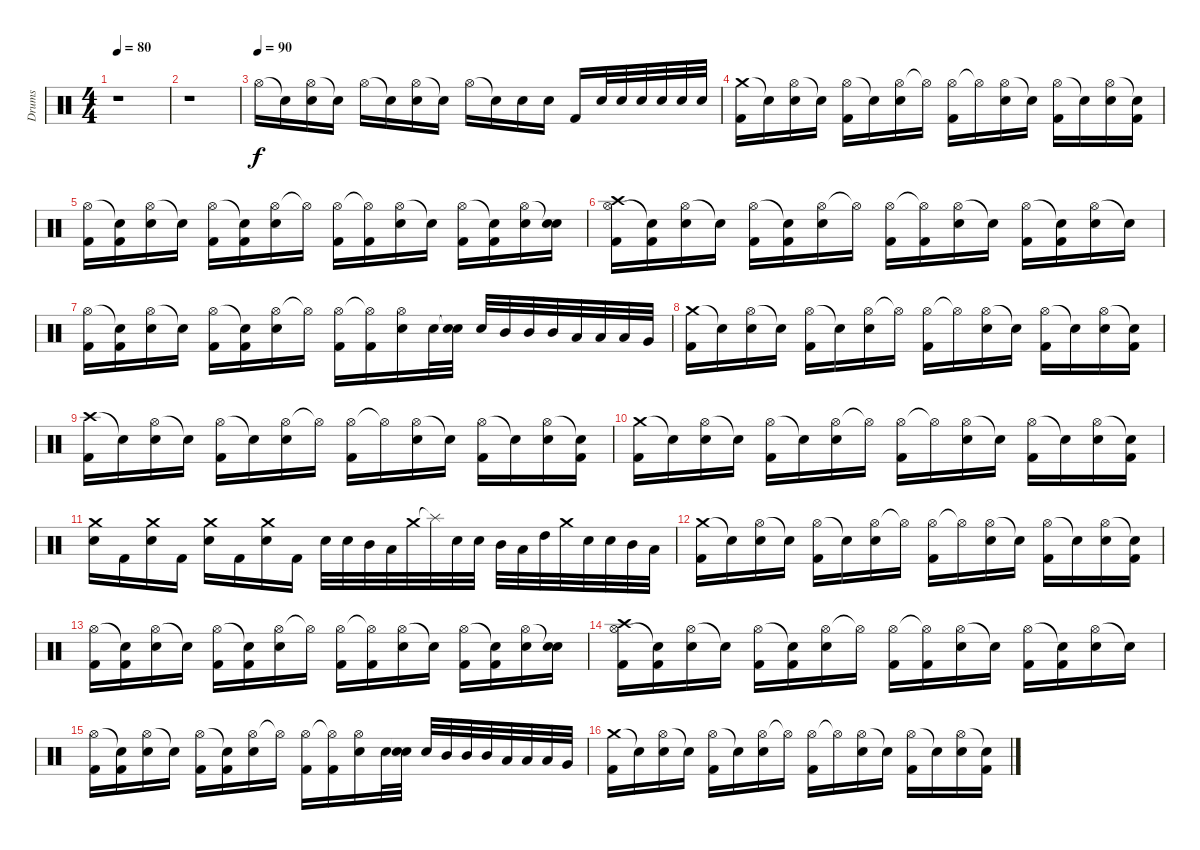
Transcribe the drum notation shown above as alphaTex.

\track ("Drums" "Drums") {instrument percussion}
\staff {score}
\articulation defaults
\ts (4 4)
\tempo 80
\clef neutral
\ks c
r.1{dy f} |
r.1 |
\tempo (90)
"Hi-Hat (open)".16 "Snare (hit)"{t}.16 ("Hi-Hat (open)" "Electric Snare (hit)").16 "Snare (hit)"{t}.16 "Hi-Hat (open)".16 "Snare (hit)"{t}.16 ("Hi-Hat (open)" "Electric Snare (hit)").16 "Snare (hit)"{t}.16 "Hi-Hat (open)".16 "Snare (hit)"{t}.16 "Electric Snare (hit)".16 "Electric Snare (hit)".16 "Kick (hit) 2".16 "Electric Snare (hit)".32 "Electric Snare (hit)".32 "Electric Snare (hit)".32 "Electric Snare (hit)".32 "Electric Snare (hit)".32 "Electric Snare (hit)".32 |
("Crash medium (hit)" "Kick (hit) 2").16 "Snare (hit)"{t}.16 ("Hi-Hat (open)" "Electric Snare (hit)").16 "Snare (hit)"{t}.16 ("Hi-Hat (open)" "Kick (hit) 2").16 "Snare (hit)"{t}.16 ("Hi-Hat (open)" "Electric Snare (hit)").16 "Hi-Hat (open)"{t}.16 ("Hi-Hat (open)" "Kick (hit) 2").16 "Hi-Hat (open)"{t}.16 ("Hi-Hat (open)" "Electric Snare (hit)").16 "Snare (hit)"{t}.16 ("Hi-Hat (open)" "Kick (hit) 2").16 "Snare (hit)"{t}.16 ("Hi-Hat (open)" "Electric Snare (hit)").16 ("Snare (hit)"{t} "Kick (hit) 2").16 |
("Hi-Hat (open)" "Kick (hit) 2").16 ("Snare (hit)"{t} "Kick (hit) 2").16 ("Hi-Hat (open)" "Electric Snare (hit)").16 "Snare (hit)"{t}.16 ("Hi-Hat (open)" "Kick (hit) 2").16 ("Snare (hit)"{t} "Kick (hit) 2").16 ("Hi-Hat (open)" "Electric Snare (hit)").16 "Hi-Hat (open)"{t}.16 ("Hi-Hat (open)" "Kick (hit) 2").16 ("Hi-Hat (open)"{t} "Kick (hit) 2").16 ("Hi-Hat (open)" "Electric Snare (hit)").16 "Snare (hit)"{t}.16 ("Hi-Hat (open)" "Kick (hit) 2").16 ("Snare (hit)"{t} "Kick (hit) 2").16 ("Hi-Hat (open)" "Electric Snare (hit)").16 ("Snare (hit)"{t} "Electric Snare (hit)").16 |
("Hi-Hat (open)" "Crash high (hit)" "Kick (hit) 2").16 ("Snare (hit)"{t} "Kick (hit) 2").16 ("Hi-Hat (open)" "Electric Snare (hit)").16 "Snare (hit)"{t}.16 ("Hi-Hat (open)" "Kick (hit) 2").16 ("Snare (hit)"{t} "Kick (hit) 2").16 ("Hi-Hat (open)" "Electric Snare (hit)").16 "Hi-Hat (open)"{t}.16 ("Hi-Hat (open)" "Kick (hit) 2").16 ("Hi-Hat (open)"{t} "Kick (hit) 2").16 ("Hi-Hat (open)" "Electric Snare (hit)").16 "Snare (hit)"{t}.16 ("Hi-Hat (open)" "Kick (hit) 2").16 ("Snare (hit)"{t} "Kick (hit) 2").16 ("Hi-Hat (open)" "Electric Snare (hit)").16 "Snare (hit)"{t}.16 |
("Hi-Hat (open)" "Kick (hit) 2").16 ("Snare (hit)"{t} "Kick (hit) 2").16 ("Hi-Hat (open)" "Electric Snare (hit)").16 "Snare (hit)"{t}.16 ("Hi-Hat (open)" "Kick (hit) 2").16 ("Snare (hit)"{t} "Kick (hit) 2").16 ("Hi-Hat (open)" "Electric Snare (hit)").16 "Hi-Hat (open)"{t}.16 ("Hi-Hat (open)" "Kick (hit) 2").16 ("Hi-Hat (open)"{t} "Kick (hit) 2").16 ("Hi-Hat (open)" "Electric Snare (hit)").16 "Electric Snare (hit)".32 ("Snare (hit)"{t} "Electric Snare (hit)").32 "Electric Snare (hit)".32 "Mid Tom (hit)".32 "Mid Tom (hit)".32 "Mid Tom (hit)".32 "Low Tom (hit)".32 "Low Tom (hit)".32 "Low Tom (hit)".32 "Very Low Tom (hit)".32 |
("Crash medium (hit)" "Kick (hit) 2").16 "Snare (hit)"{t}.16 ("Hi-Hat (open)" "Electric Snare (hit)").16 "Snare (hit)"{t}.16 ("Hi-Hat (open)" "Kick (hit) 2").16 "Snare (hit)"{t}.16 ("Hi-Hat (open)" "Electric Snare (hit)").16 "Hi-Hat (open)"{t}.16 ("Hi-Hat (open)" "Kick (hit) 2").16 "Hi-Hat (open)"{t}.16 ("Hi-Hat (open)" "Electric Snare (hit)").16 "Snare (hit)"{t}.16 ("Hi-Hat (open)" "Kick (hit) 2").16 "Snare (hit)"{t}.16 ("Hi-Hat (open)" "Electric Snare (hit)").16 ("Snare (hit)"{t} "Kick (hit) 2").16 |
("Crash high (hit)" "Kick (hit) 2").16 "Snare (hit)"{t}.16 ("Hi-Hat (open)" "Electric Snare (hit)").16 "Snare (hit)"{t}.16 ("Hi-Hat (open)" "Kick (hit) 2").16 "Snare (hit)"{t}.16 ("Hi-Hat (open)" "Electric Snare (hit)").16 "Hi-Hat (open)"{t}.16 ("Hi-Hat (open)" "Kick (hit) 2").16 "Hi-Hat (open)"{t}.16 ("Hi-Hat (open)" "Electric Snare (hit)").16 "Snare (hit)"{t}.16 ("Hi-Hat (open)" "Kick (hit) 2").16 "Snare (hit)"{t}.16 ("Hi-Hat (open)" "Electric Snare (hit)").16 ("Snare (hit)"{t} "Kick (hit) 2").16 |
("Crash medium (hit)" "Kick (hit) 2").16 "Snare (hit)"{t}.16 ("Hi-Hat (open)" "Electric Snare (hit)").16 "Snare (hit)"{t}.16 ("Hi-Hat (open)" "Kick (hit) 2").16 "Snare (hit)"{t}.16 ("Hi-Hat (open)" "Electric Snare (hit)").16 "Hi-Hat (open)"{t}.16 ("Hi-Hat (open)" "Kick (hit) 2").16 "Hi-Hat (open)"{t}.16 ("Hi-Hat (open)" "Electric Snare (hit)").16 "Snare (hit)"{t}.16 ("Hi-Hat (open)" "Kick (hit) 2").16 "Snare (hit)"{t}.16 ("Hi-Hat (open)" "Electric Snare (hit)").16 ("Snare (hit)"{t} "Kick (hit) 2").16 |
("Crash medium (hit)" "Electric Snare (hit)").16 "Kick (hit) 2".16 ("Crash medium (hit)" "Electric Snare (hit)").16 "Kick (hit) 2".16 ("Crash medium (hit)" "Electric Snare (hit)").16 "Kick (hit) 2".16 ("Crash medium (hit)" "Electric Snare (hit)").16 "Kick (hit) 2".16 "Electric Snare (hit)".32 "Electric Snare (hit)".32 "Mid Tom (hit)".32 "Low Tom (hit)".32 "Crash medium (hit)".32 "Splash (hit)"{t}.32 "Electric Snare (hit)".32 "Electric Snare (hit)".32 "Mid Tom (hit)".32 "Low Tom (hit)".32 "High Tom (hit)".32 "Crash medium (hit)".32 "Electric Snare (hit)".32 "Electric Snare (hit)".32 "Mid Tom (hit)".32 "Low Tom (hit)".32 |
("Crash medium (hit)" "Kick (hit) 2").16 "Snare (hit)"{t}.16 ("Hi-Hat (open)" "Electric Snare (hit)").16 "Snare (hit)"{t}.16 ("Hi-Hat (open)" "Kick (hit) 2").16 "Snare (hit)"{t}.16 ("Hi-Hat (open)" "Electric Snare (hit)").16 "Hi-Hat (open)"{t}.16 ("Hi-Hat (open)" "Kick (hit) 2").16 "Hi-Hat (open)"{t}.16 ("Hi-Hat (open)" "Electric Snare (hit)").16 "Snare (hit)"{t}.16 ("Hi-Hat (open)" "Kick (hit) 2").16 "Snare (hit)"{t}.16 ("Hi-Hat (open)" "Electric Snare (hit)").16 ("Snare (hit)"{t} "Kick (hit) 2").16 |
("Hi-Hat (open)" "Kick (hit) 2").16 ("Snare (hit)"{t} "Kick (hit) 2").16 ("Hi-Hat (open)" "Electric Snare (hit)").16 "Snare (hit)"{t}.16 ("Hi-Hat (open)" "Kick (hit) 2").16 ("Snare (hit)"{t} "Kick (hit) 2").16 ("Hi-Hat (open)" "Electric Snare (hit)").16 "Hi-Hat (open)"{t}.16 ("Hi-Hat (open)" "Kick (hit) 2").16 ("Hi-Hat (open)"{t} "Kick (hit) 2").16 ("Hi-Hat (open)" "Electric Snare (hit)").16 "Snare (hit)"{t}.16 ("Hi-Hat (open)" "Kick (hit) 2").16 ("Snare (hit)"{t} "Kick (hit) 2").16 ("Hi-Hat (open)" "Electric Snare (hit)").16 ("Snare (hit)"{t} "Electric Snare (hit)").16 |
("Hi-Hat (open)" "Crash high (hit)" "Kick (hit) 2").16 ("Snare (hit)"{t} "Kick (hit) 2").16 ("Hi-Hat (open)" "Electric Snare (hit)").16 "Snare (hit)"{t}.16 ("Hi-Hat (open)" "Kick (hit) 2").16 ("Snare (hit)"{t} "Kick (hit) 2").16 ("Hi-Hat (open)" "Electric Snare (hit)").16 "Hi-Hat (open)"{t}.16 ("Hi-Hat (open)" "Kick (hit) 2").16 ("Hi-Hat (open)"{t} "Kick (hit) 2").16 ("Hi-Hat (open)" "Electric Snare (hit)").16 "Snare (hit)"{t}.16 ("Hi-Hat (open)" "Kick (hit) 2").16 ("Snare (hit)"{t} "Kick (hit) 2").16 ("Hi-Hat (open)" "Electric Snare (hit)").16 "Snare (hit)"{t}.16 |
("Hi-Hat (open)" "Kick (hit) 2").16 ("Snare (hit)"{t} "Kick (hit) 2").16 ("Hi-Hat (open)" "Electric Snare (hit)").16 "Snare (hit)"{t}.16 ("Hi-Hat (open)" "Kick (hit) 2").16 ("Snare (hit)"{t} "Kick (hit) 2").16 ("Hi-Hat (open)" "Electric Snare (hit)").16 "Hi-Hat (open)"{t}.16 ("Hi-Hat (open)" "Kick (hit) 2").16 ("Hi-Hat (open)"{t} "Kick (hit) 2").16 ("Hi-Hat (open)" "Electric Snare (hit)").16 "Electric Snare (hit)".32 ("Snare (hit)"{t} "Electric Snare (hit)").32 "Electric Snare (hit)".32 "Mid Tom (hit)".32 "Mid Tom (hit)".32 "Mid Tom (hit)".32 "Low Tom (hit)".32 "Low Tom (hit)".32 "Low Tom (hit)".32 "Very Low Tom (hit)".32 |
("Crash medium (hit)" "Kick (hit) 2").16 "Snare (hit)"{t}.16 ("Hi-Hat (open)" "Electric Snare (hit)").16 "Snare (hit)"{t}.16 ("Hi-Hat (open)" "Kick (hit) 2").16 "Snare (hit)"{t}.16 ("Hi-Hat (open)" "Electric Snare (hit)").16 "Hi-Hat (open)"{t}.16 ("Hi-Hat (open)" "Kick (hit) 2").16 "Hi-Hat (open)"{t}.16 ("Hi-Hat (open)" "Electric Snare (hit)").16 "Snare (hit)"{t}.16 ("Hi-Hat (open)" "Kick (hit) 2").16 "Snare (hit)"{t}.16 ("Hi-Hat (open)" "Electric Snare (hit)").16 ("Snare (hit)"{t} "Kick (hit) 2").16
